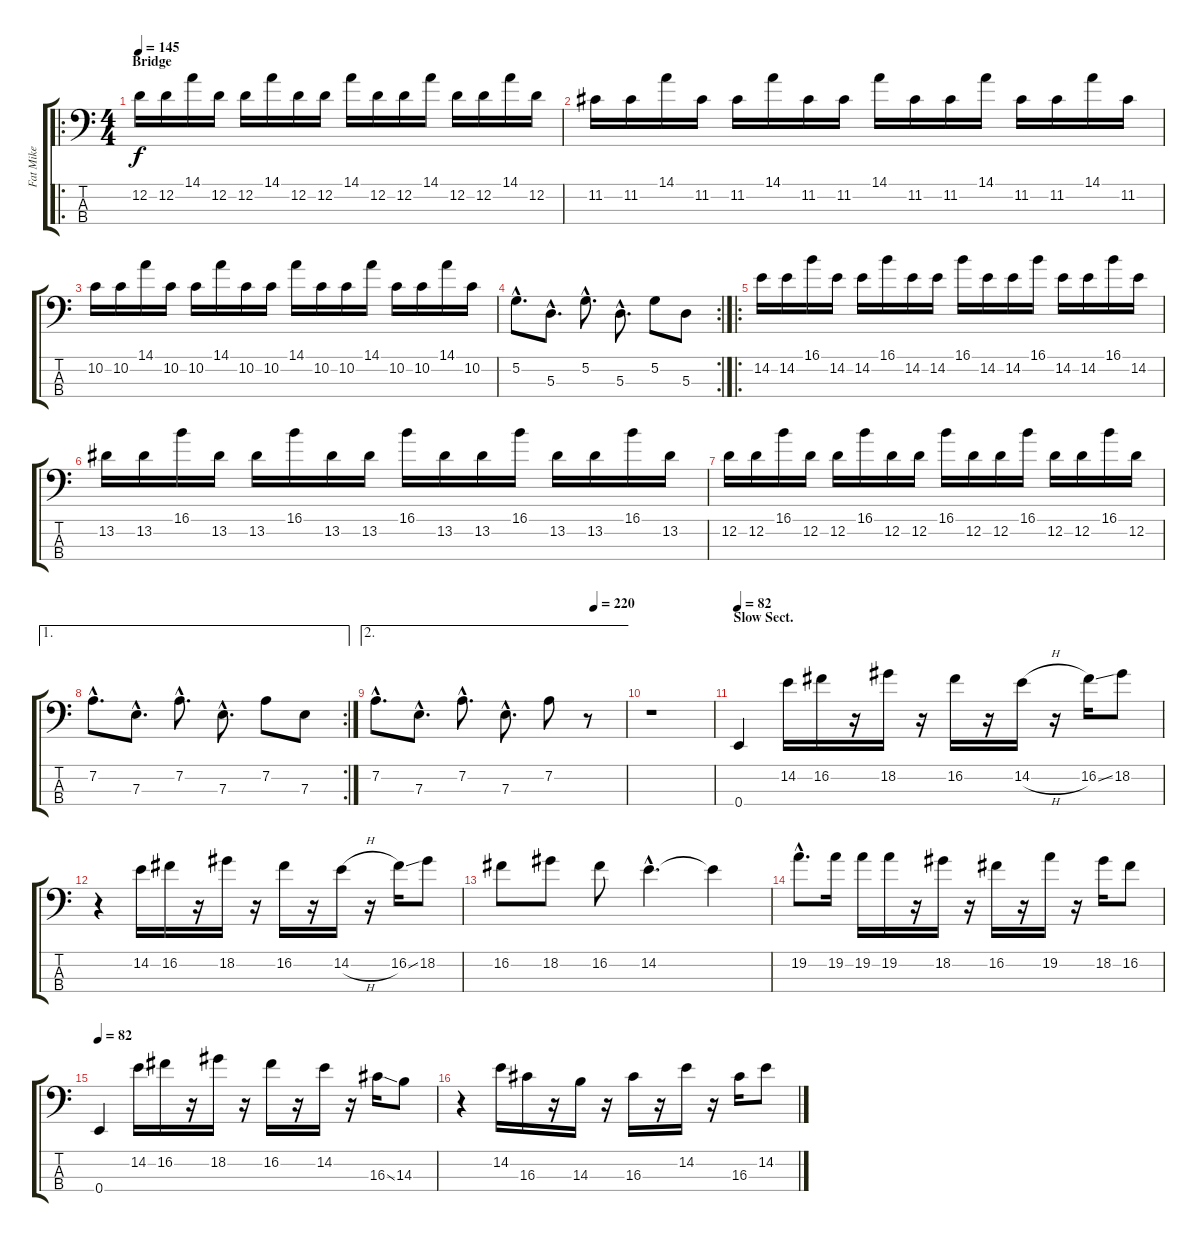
\track ("Fat Mike" "Fat Mike") {instrument electricbasspick}
\staff {score tabs}
\tuning (G2 D2 A1 E1) {hide}
\ro
\ts (4 4)
\section ("" "Bridge")
\tempo 145
\clef f4
\ks c
12.2.16{dy f} 12.2.16 14.1.16 12.2.16 12.2.16 14.1.16 12.2.16 12.2.16 14.1.16 12.2.16 12.2.16 14.1.16 12.2.16 12.2.16 14.1.16 12.2.16 |
11.2.16 11.2.16 14.1.16 11.2.16 11.2.16 14.1.16 11.2.16 11.2.16 14.1.16 11.2.16 11.2.16 14.1.16 11.2.16 11.2.16 14.1.16 11.2.16 |
10.2.16 10.2.16 14.1.16 10.2.16 10.2.16 14.1.16 10.2.16 10.2.16 14.1.16 10.2.16 10.2.16 14.1.16 10.2.16 10.2.16 14.1.16 10.2.16 |
\rc 2
5.2{hac}.8{d} 5.3{hac}.8{d} 5.2{hac}.8{d} 5.3{hac}.8{d} 5.2.8 5.3.8 |
\ro
14.2.16 14.2.16 16.1.16 14.2.16 14.2.16 16.1.16 14.2.16 14.2.16 16.1.16 14.2.16 14.2.16 16.1.16 14.2.16 14.2.16 16.1.16 14.2.16 |
13.2.16 13.2.16 16.1.16 13.2.16 13.2.16 16.1.16 13.2.16 13.2.16 16.1.16 13.2.16 13.2.16 16.1.16 13.2.16 13.2.16 16.1.16 13.2.16 |
12.2.16 12.2.16 16.1.16 12.2.16 12.2.16 16.1.16 12.2.16 12.2.16 16.1.16 12.2.16 12.2.16 16.1.16 12.2.16 12.2.16 16.1.16 12.2.16 |
\ae 1
\rc 2
7.2{hac}.8{d} 7.3{hac}.8{d} 7.2{hac}.8{d} 7.3{hac}.8{d} 7.2.8 7.3.8 |
\ae 2
\tempo (220 0.875)
7.2{hac}.8{d} 7.3{hac}.8{d} 7.2{hac}.8{d} 7.3{hac}.8{d} 7.2.8 r.8 |
r.1 |
\section ("" "Slow Sect.")
\tempo 82
0.4.4 14.2.16 16.2.16 r.16 18.2.16 r.16 16.2.16 r.16 14.2{h}.16 r.16 16.2{ss}.16 18.2.8 |
r.4 14.2.16 16.2.16 r.16 18.2.16 r.16 16.2.16 r.16 14.2{h}.16 r.16 16.2{ss}.16 18.2.8 |
16.2.8 18.2.8 16.2.8 14.2{hac}.4{d} 14.2{t}.4 |
19.2{hac}.8{d} 19.2.16 19.2.16 19.2.16 r.16 18.2.16 r.16 16.2.16 r.16 19.2.16 r.16 18.2.16 16.2.8 |
\tempo 82
0.4.4 14.2.16 16.2.16 r.16 18.2.16 r.16 16.2.16 r.16 14.2.16 r.16 16.3{ss}.16 14.3.8 |
r.4 14.2.16 16.3.16 r.16 14.3.16 r.16 16.3.16 r.16 14.2.16 r.16 16.3.16 14.2.8
